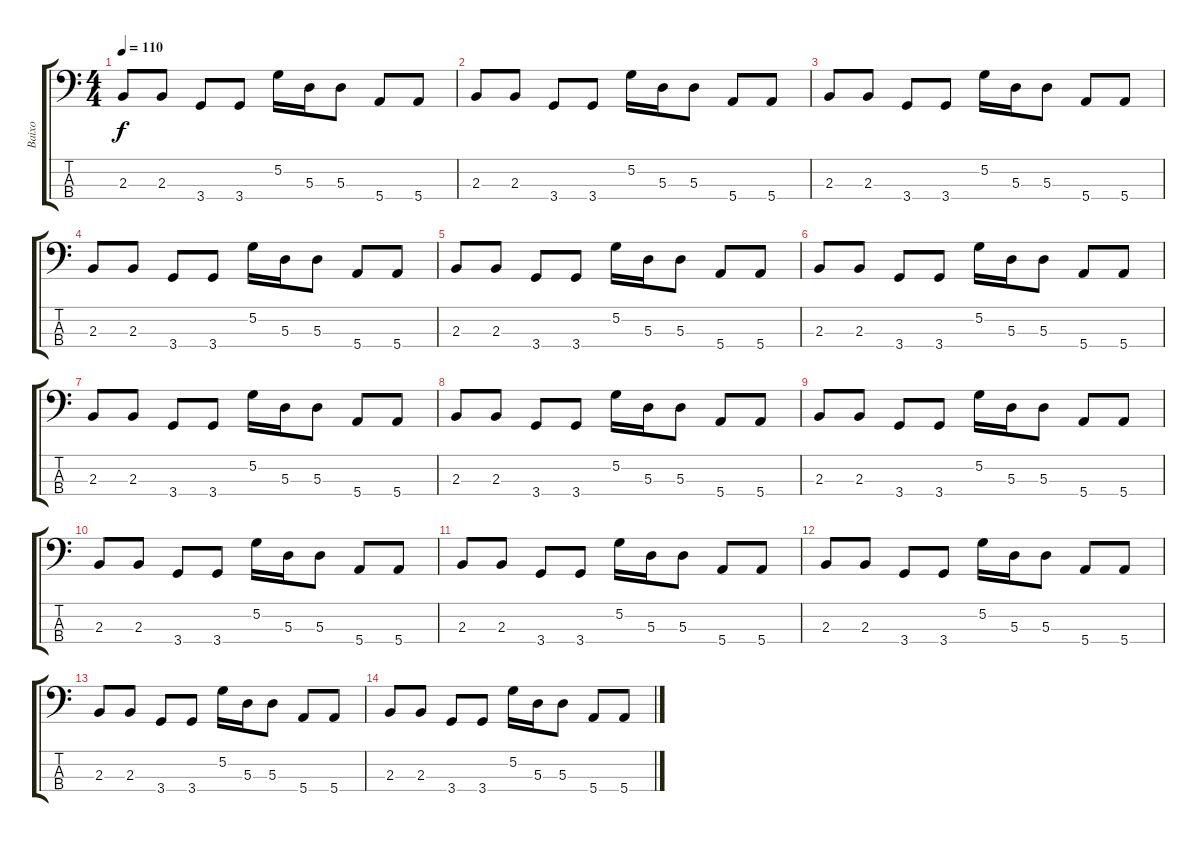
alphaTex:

\track ("Baixo" "Baixo") {instrument electricbassfinger}
\staff {score tabs}
\tuning (G2 D2 A1 E1) {hide}
\ts (4 4)
\tempo 110
\clef f4
\ks c
2.3.8{dy f} 2.3.8 3.4.8 3.4.8 5.2.16 5.3.16 5.3.8 5.4.8 5.4.8 |
2.3.8 2.3.8 3.4.8 3.4.8 5.2.16 5.3.16 5.3.8 5.4.8 5.4.8 |
2.3.8 2.3.8 3.4.8 3.4.8 5.2.16 5.3.16 5.3.8 5.4.8 5.4.8 |
2.3.8 2.3.8 3.4.8 3.4.8 5.2.16 5.3.16 5.3.8 5.4.8 5.4.8 |
2.3.8 2.3.8 3.4.8 3.4.8 5.2.16 5.3.16 5.3.8 5.4.8 5.4.8 |
2.3.8 2.3.8 3.4.8 3.4.8 5.2.16 5.3.16 5.3.8 5.4.8 5.4.8 |
2.3.8 2.3.8 3.4.8 3.4.8 5.2.16 5.3.16 5.3.8 5.4.8 5.4.8 |
2.3.8 2.3.8 3.4.8 3.4.8 5.2.16 5.3.16 5.3.8 5.4.8 5.4.8 |
2.3.8 2.3.8 3.4.8 3.4.8 5.2.16 5.3.16 5.3.8 5.4.8 5.4.8 |
2.3.8 2.3.8 3.4.8 3.4.8 5.2.16 5.3.16 5.3.8 5.4.8 5.4.8 |
2.3.8 2.3.8 3.4.8 3.4.8 5.2.16 5.3.16 5.3.8 5.4.8 5.4.8 |
2.3.8 2.3.8 3.4.8 3.4.8 5.2.16 5.3.16 5.3.8 5.4.8 5.4.8 |
2.3.8 2.3.8 3.4.8 3.4.8 5.2.16 5.3.16 5.3.8 5.4.8 5.4.8 |
2.3.8 2.3.8 3.4.8 3.4.8 5.2.16 5.3.16 5.3.8 5.4.8 5.4.8
